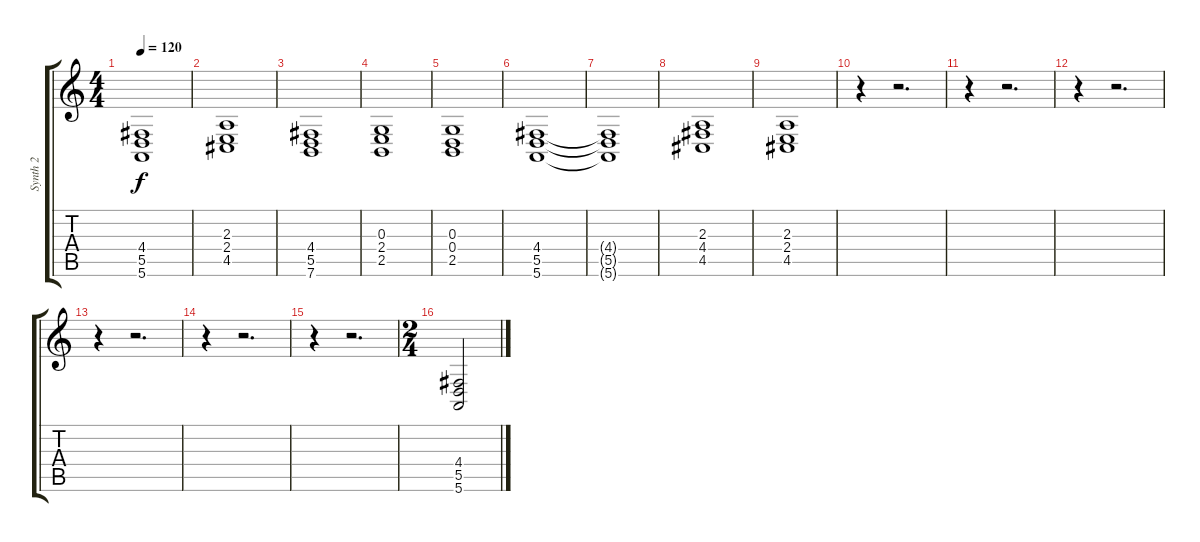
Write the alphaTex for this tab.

\track ("Synth 2" "Synth 2") {instrument pad1newage}
\staff {score tabs}
\tuning (E4 B3 G3 D3 A2 E2) {hide}
\ts (4 4)
\tempo 120
\clef g2
\ks c
(4.4 5.5 5.6).1{dy f} |
(2.3 2.4 4.5).1 |
(4.4 5.5 7.6).1 |
(0.3 2.4 2.5).1 |
(0.3 0.4 2.5).1 |
(4.4 5.5 5.6).1 |
(4.4{t} 5.5{t} 5.6{t}).1 |
(2.3 4.4 4.5).1 |
(2.3 2.4 4.5).1 |
r.4 r.2{d} |
r.4 r.2{d} |
r.4 r.2{d} |
r.4 r.2{d} |
r.4 r.2{d} |
r.4 r.2{d} |
\ts (2 4)
(4.4 5.5 5.6).2
